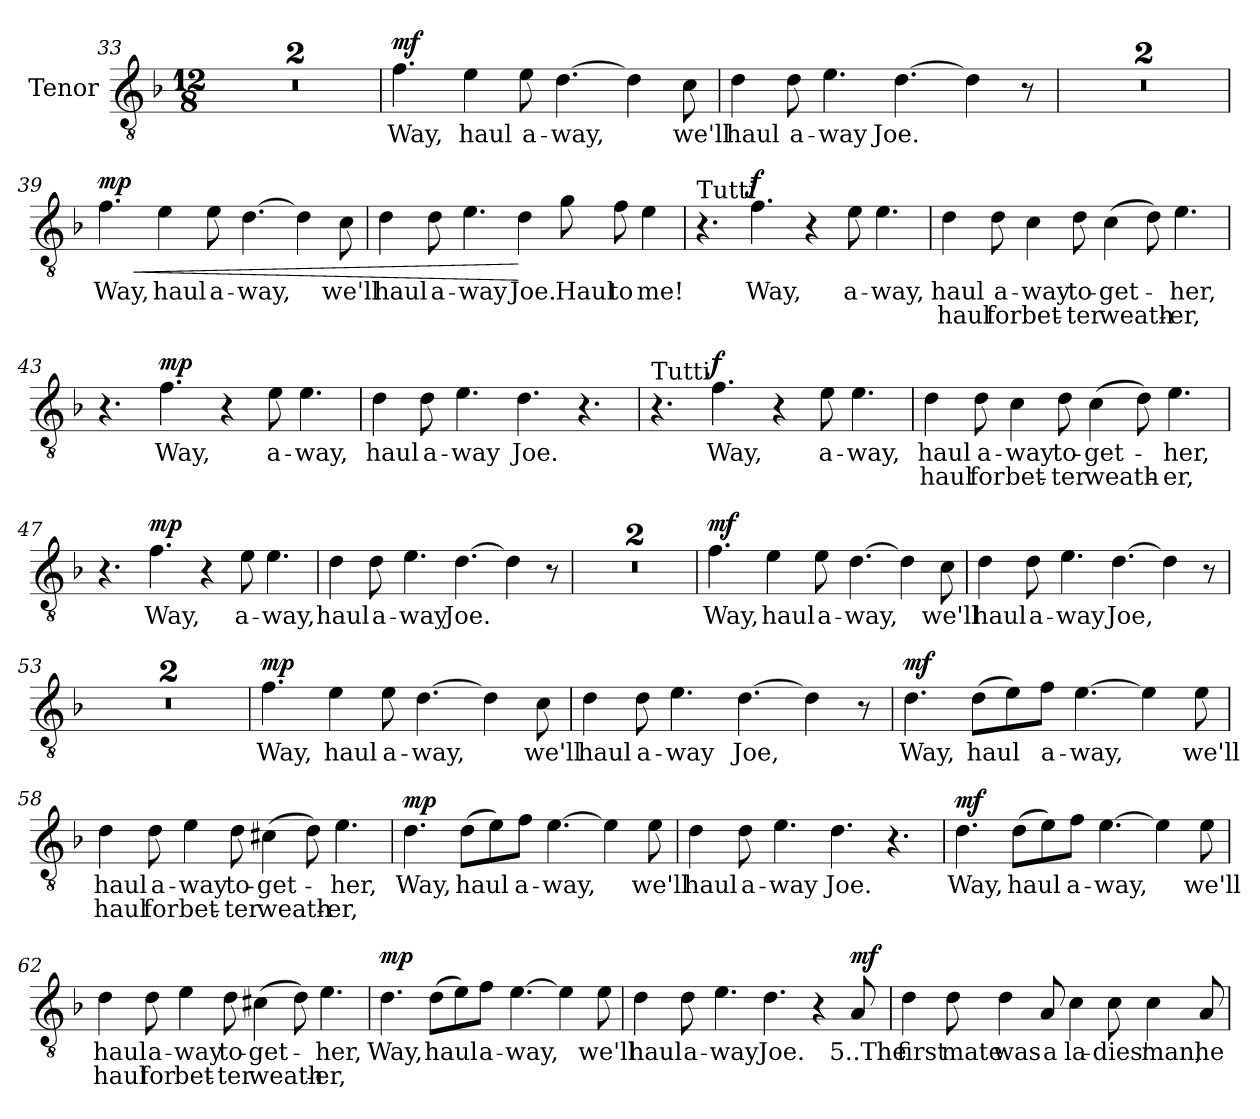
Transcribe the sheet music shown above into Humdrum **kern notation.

**kern	**text	**text	**dynam
*part1	*part1	*part1	*part1
*staff1	*staff1	*staff1	*staff1
*I"Tenor	*	*	*
*I'T.	*	*	*
*clefGv2	*	*	*
*k[b-]	*	*	*
*d:	*	*	*
*M12/8	*	*	*
=33	=33	=33	=33
1.r	.	.	.
=34	=34	=34	=34
1.r	.	.	.
!!LO:LB:g=z
=35	=35	=35	=35
!	!LO:LY:b	!	!LO:DY:a
4.f\	Way,	.	mf
!	!LO:LY:b	!	!
4e\	haul	.	.
!	!LO:LY:b	!	!
8e\	a-	.	.
!	!LO:LY:b	!	!
[4.d\	-way,	.	.
4d\]	.	.	.
!	!LO:LY:b	!	!
8c\	we'll	.	.
=36	=36	=36	=36
!	!LO:LY:b	!	!
4d\	haul	.	.
!	!LO:LY:b	!	!
8d\	a-	.	.
!	!LO:LY:b	!	!
4.e\	-way	.	.
!	!LO:LY:b	!	!
[4.d\	Joe.	.	.
4d\]	.	.	.
8r	.	.	.
!!LO:LB:g=z
=37	=37	=37	=37
1.r	.	.	.
=38	=38	=38	=38
1.r	.	.	.
=39	=39	=39	=39
!	!LO:LY:b	!	!LO:HP:b
!	!	!	!LO:DY:n=1:a
4.f\	Way,	.	< mp
!	!LO:LY:b	!	!
4e\	haul	.	.
!	!LO:LY:b	!	!
8e\	a-	.	.
!	!LO:LY:b	!	!
[4.d\	-way,	.	.
4d\]	.	.	.
!	!LO:LY:b	!	!
8c\	we'll	.	.
=40	=40	=40	=40
!	!LO:LY:b	!	!
4d\	haul	.	.
!	!LO:LY:b	!	!
8d\	a-	.	.
!	!LO:LY:b	!	!
4.e\	-way	.	.
!	!LO:LY:b	!	!
4d\	Joe.	.	[
!	!LO:LY:b	!	!
8g\	Haul	.	.
!	!LO:LY:b	!	!
8f\	to	.	.
!	!LO:LY:b	!	!
4e\	me!	.	.
=41	=41	=41	=41
!LO:TX:a:t=Tutti	!	!	!
4.r	.	.	.
!	!LO:LY:b	!	!LO:DY:a
4.f\	Way,	.	f
4r	.	.	.
!	!LO:LY:b	!	!
8e\	a-	.	.
!	!LO:LY:b	!	!
4.e\	-way,	.	.
!!LO:LB:g=z
=42	=42	=42	=42
!	!LO:LY:b	!LO:LY:b	!
4d\	haul	haul	.
!	!LO:LY:b	!LO:LY:b	!
8d\	a-	for	.
!	!LO:LY:b	!LO:LY:b	!
4c\	-way	bet-	.
!	!LO:LY:b	!LO:LY:b	!
8d\	to-	-ter	.
!	!LO:LY:b	!LO:LY:b	!
(>4c\	-get-	weath-	.
8d\)	.	.	.
!	!LO:LY:b	!LO:LY:b	!
4.e\	-her,	-er,	.
=43	=43	=43	=43
4.r	.	.	.
!	!LO:LY:b	!	!LO:DY:a
4.f\	Way,	.	mp
4r	.	.	.
!	!LO:LY:b	!	!
8e\	a-	.	.
!	!LO:LY:b	!	!
4.e\	-way,	.	.
=44	=44	=44	=44
!	!LO:LY:b	!	!
4d\	haul	.	.
!	!LO:LY:b	!	!
8d\	a-	.	.
!	!LO:LY:b	!	!
4.e\	-way	.	.
!	!LO:LY:b	!	!
4.d\	Joe.	.	.
4.r	.	.	.
=45	=45	=45	=45
!LO:TX:a:t=Tutti	!	!	!
4.r	.	.	.
!	!LO:LY:b	!	!LO:DY:a
4.f\	Way,	.	f
4r	.	.	.
!	!LO:LY:b	!	!
8e\	a-	.	.
!	!LO:LY:b	!	!
4.e\	-way,	.	.
!!LO:LB:g=z
=46	=46	=46	=46
!	!LO:LY:b	!LO:LY:b	!
4d\	haul	haul	.
!	!LO:LY:b	!LO:LY:b	!
8d\	a-	for	.
!	!LO:LY:b	!LO:LY:b	!
4c\	-way	bet-	.
!	!LO:LY:b	!LO:LY:b	!
8d\	to-	-ter	.
!	!LO:LY:b	!LO:LY:b	!
(>4c\	-get-	weath-	.
8d\)	.	.	.
!	!LO:LY:b	!LO:LY:b	!
4.e\	-her,	-er,	.
=47	=47	=47	=47
4.r	.	.	.
!	!LO:LY:b	!	!LO:DY:a
4.f\	Way,	.	mp
4r	.	.	.
!	!LO:LY:b	!	!
8e\	a-	.	.
!	!LO:LY:b	!	!
4.e\	-way,	.	.
=48	=48	=48	=48
!	!LO:LY:b	!	!
4d\	haul	.	.
!	!LO:LY:b	!	!
8d\	a-	.	.
!	!LO:LY:b	!	!
4.e\	-way	.	.
!	!LO:LY:b	!	!
[4.d\	Joe.	.	.
4d\]	.	.	.
8r	.	.	.
=49	=49	=49	=49
1.r	.	.	.
=50	=50	=50	=50
1.r	.	.	.
!!LO:PB:g=z
=51	=51	=51	=51
!	!LO:LY:b	!	!LO:DY:a
4.f\	Way,	.	mf
!	!LO:LY:b	!	!
4e\	haul	.	.
!	!LO:LY:b	!	!
8e\	a-	.	.
!	!LO:LY:b	!	!
[4.d\	-way,	.	.
4d\]	.	.	.
!	!LO:LY:b	!	!
8c\	we'll	.	.
=52	=52	=52	=52
!	!LO:LY:b	!	!
4d\	haul	.	.
!	!LO:LY:b	!	!
8d\	a-	.	.
!	!LO:LY:b	!	!
4.e\	-way	.	.
!	!LO:LY:b	!	!
[4.d\	Joe,	.	.
4d\]	.	.	.
8r	.	.	.
=53	=53	=53	=53
1.r	.	.	.
=54	=54	=54	=54
1.r	.	.	.
!!LO:LB:g=z
=55	=55	=55	=55
!	!LO:LY:b	!	!LO:DY:a
4.f\	Way,	.	mp
!	!LO:LY:b	!	!
4e\	haul	.	.
!	!LO:LY:b	!	!
8e\	a-	.	.
!	!LO:LY:b	!	!
[4.d\	-way,	.	.
4d\]	.	.	.
!	!LO:LY:b	!	!
8c\	we'll	.	.
=56	=56	=56	=56
!	!LO:LY:b	!	!
4d\	haul	.	.
!	!LO:LY:b	!	!
8d\	a-	.	.
!	!LO:LY:b	!	!
4.e\	-way	.	.
!	!LO:LY:b	!	!
[4.d\	Joe,	.	.
4d\]	.	.	.
8r	.	.	.
=57	=57	=57	=57
!	!LO:LY:b	!	!LO:DY:a
4.d\	Way,	.	mf
!	!LO:LY:b	!	!
(>8d\L	haul	.	.
8e\)	.	.	.
!	!LO:LY:b	!	!
8f\J	a-	.	.
!	!LO:LY:b	!	!
[4.e\	-way,	.	.
4e\]	.	.	.
!	!LO:LY:b	!	!
8e\	we'll	.	.
!!LO:LB:g=z
=58	=58	=58	=58
!	!LO:LY:b	!LO:LY:b	!
4d\	haul	haul	.
!	!LO:LY:b	!LO:LY:b	!
8d\	a-	for	.
!	!LO:LY:b	!LO:LY:b	!
4e\	-way	bet-	.
!	!LO:LY:b	!LO:LY:b	!
8d\	to-	-ter	.
!	!LO:LY:b	!LO:LY:b	!
(>4c#X\	-get-	weath-	.
8d\)	.	.	.
!	!LO:LY:b	!LO:LY:b	!
4.e\	-her,	-er,	.
!!LO:LB:g=z
=59	=59	=59	=59
!	!LO:LY:b	!	!LO:DY:a
4.d\	Way,	.	mp
!	!LO:LY:b	!	!
(>8d\L	haul	.	.
8e\)	.	.	.
!	!LO:LY:b	!	!
8f\J	a-	.	.
!	!LO:LY:b	!	!
[4.e\	-way,	.	.
4e\]	.	.	.
!	!LO:LY:b	!	!
8e\	we'll	.	.
=60	=60	=60	=60
!	!LO:LY:b	!	!
4d\	haul	.	.
!	!LO:LY:b	!	!
8d\	a-	.	.
!	!LO:LY:b	!	!
4.e\	-way	.	.
!	!LO:LY:b	!	!
4.d\	Joe.	.	.
4.r	.	.	.
=61	=61	=61	=61
!	!LO:LY:b	!	!LO:DY:a
4.d\	Way,	.	mf
!	!LO:LY:b	!	!
(>8d\L	haul	.	.
8e\)	.	.	.
!	!LO:LY:b	!	!
8f\J	a-	.	.
!	!LO:LY:b	!	!
[4.e\	-way,	.	.
4e\]	.	.	.
!	!LO:LY:b	!	!
8e\	we'll	.	.
!!LO:LB:g=z
=62	=62	=62	=62
!	!LO:LY:b	!LO:LY:b	!
4d\	haul	haul	.
!	!LO:LY:b	!LO:LY:b	!
8d\	a-	for	.
!	!LO:LY:b	!LO:LY:b	!
4e\	-way	bet-	.
!	!LO:LY:b	!LO:LY:b	!
8d\	to-	-ter	.
!	!LO:LY:b	!LO:LY:b	!
(>4c#X\	-get-	weath-	.
8d\)	.	.	.
!	!LO:LY:b	!LO:LY:b	!
4.e\	-her,	-er,	.
!!LO:LB:g=z
=63	=63	=63	=63
!	!LO:LY:b	!	!LO:DY:a
4.d\	Way,	.	mp
!	!LO:LY:b	!	!
(>8d\L	haul	.	.
8e\)	.	.	.
!	!LO:LY:b	!	!
8f\J	a-	.	.
!	!LO:LY:b	!	!
[4.e\	-way,	.	.
4e\]	.	.	.
!	!LO:LY:b	!	!
8e\	we'll	.	.
=64	=64	=64	=64
!	!LO:LY:b	!	!
4d\	haul	.	.
!	!LO:LY:b	!	!
8d\	a-	.	.
!	!LO:LY:b	!	!
4.e\	-way	.	.
!	!LO:LY:b	!	!
4.d\	Joe.	.	.
4r	.	.	.
!	!LO:LY:b	!	!LO:DY:a
8A/	5..The	.	mf
!!LO:LB:g=z
=65	=65	=65	=65
!	!LO:LY:b	!	!
4d\	first	.	.
!	!LO:LY:b	!	!
8d\	mate	.	.
!	!LO:LY:b	!	!
4d\	was	.	.
!	!LO:LY:b	!	!
8A/	a	.	.
!	!LO:LY:b	!	!
4c\	la-	.	.
!	!LO:LY:b	!	!
8c\	-dies'	.	.
!	!LO:LY:b	!	!
4c\	man,	.	.
!	!LO:LY:b	!	!
8A/	he	.	.
=	=	=	=
*-	*-	*-	*-
